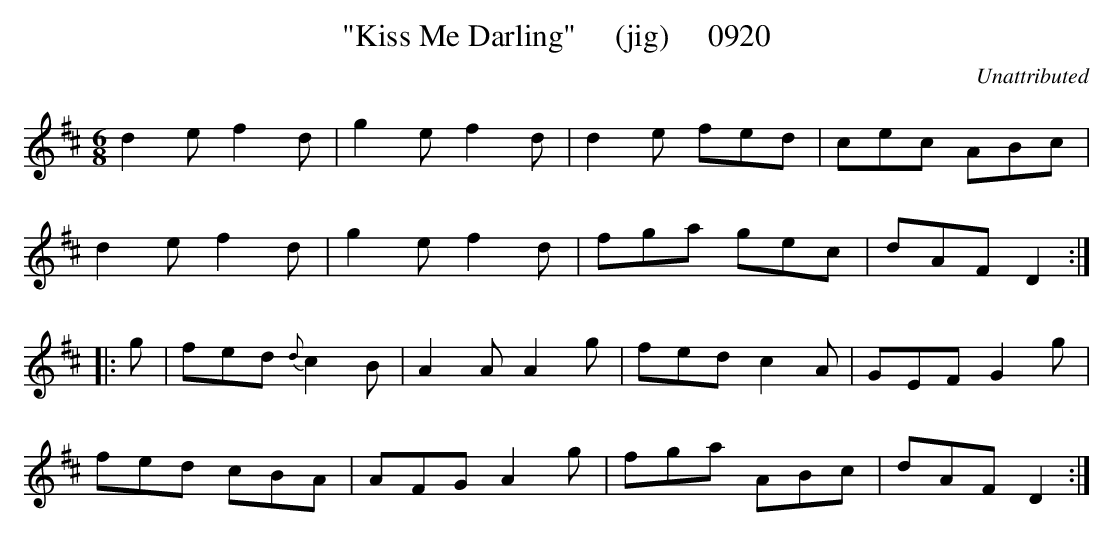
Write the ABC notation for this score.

X:1
T:"Kiss Me Darling"     (jig)     0920
C:Unattributed
BRENNAN June 2003 (HTTP://WWW.SOSYOURMOM.COM)
M:6/8
L:1/8
K:D
d2e f2d|g2e f2d|d2e fed|cec ABc|
d2e f2d|g2e f2d|fga gec|dAF D2:|
|:g|fed {d}c2B|A2A A2g|fed c2A|GEF G2g|
fed cBA|AFG A2g|fga ABc|dAF D2:|
